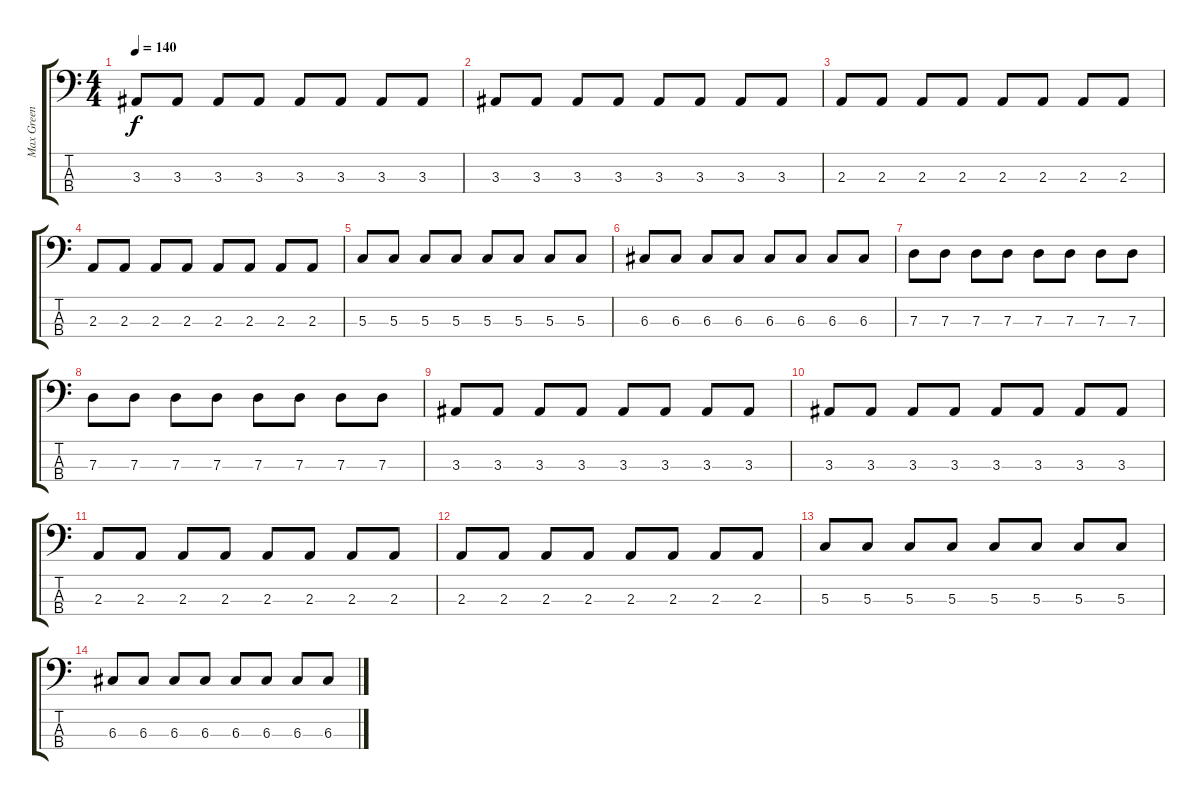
\track ("Max Green" "Max Green") {instrument electricbasspick}
\staff {score tabs}
\tuning (F2 C2 G1 C1) {hide}
\ts (4 4)
\tempo 140
\clef f4
\ks c
3.3.8{dy f} 3.3.8 3.3.8 3.3.8 3.3.8 3.3.8 3.3.8 3.3.8 |
3.3.8 3.3.8 3.3.8 3.3.8 3.3.8 3.3.8 3.3.8 3.3.8 |
2.3.8 2.3.8 2.3.8 2.3.8 2.3.8 2.3.8 2.3.8 2.3.8 |
2.3.8 2.3.8 2.3.8 2.3.8 2.3.8 2.3.8 2.3.8 2.3.8 |
5.3.8 5.3.8 5.3.8 5.3.8 5.3.8 5.3.8 5.3.8 5.3.8 |
6.3.8 6.3.8 6.3.8 6.3.8 6.3.8 6.3.8 6.3.8 6.3.8 |
7.3.8 7.3.8 7.3.8 7.3.8 7.3.8 7.3.8 7.3.8 7.3.8 |
7.3.8 7.3.8 7.3.8 7.3.8 7.3.8 7.3.8 7.3.8 7.3.8 |
3.3.8 3.3.8 3.3.8 3.3.8 3.3.8 3.3.8 3.3.8 3.3.8 |
3.3.8 3.3.8 3.3.8 3.3.8 3.3.8 3.3.8 3.3.8 3.3.8 |
2.3.8 2.3.8 2.3.8 2.3.8 2.3.8 2.3.8 2.3.8 2.3.8 |
2.3.8 2.3.8 2.3.8 2.3.8 2.3.8 2.3.8 2.3.8 2.3.8 |
5.3.8 5.3.8 5.3.8 5.3.8 5.3.8 5.3.8 5.3.8 5.3.8 |
6.3.8 6.3.8 6.3.8 6.3.8 6.3.8 6.3.8 6.3.8 6.3.8
